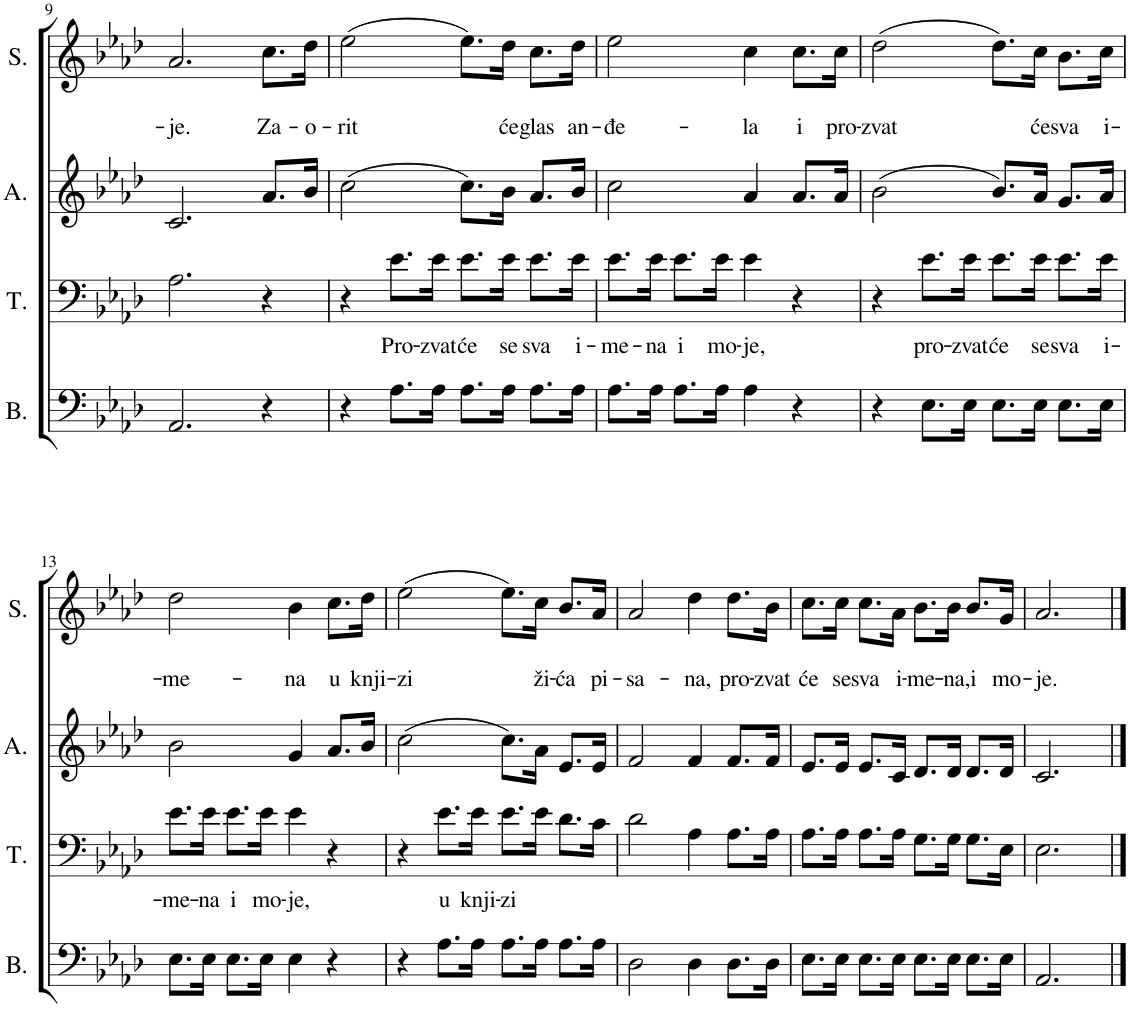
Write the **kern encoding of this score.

**kern	**kern	**text	**kern	**kern	**text	**text
*part4	*part3	*part3	*part2	*part1	*part1	*part1
*staff4	*staff3	*staff3	*staff2	*staff1	*staff1	*staff1
*I"Bass	*I"Tenor	*	*I"Alto	*I"Soprano	*	*
*I'B.	*I'T.	*	*I'A.	*I'S.	*	*
!!LO:PB:g=z
*clefF4	*clefF4	*	*clefG2	*clefG2	*	*
*k[b-e-a-d-]	*k[b-e-a-d-]	*	*k[b-e-a-d-]	*k[b-e-a-d-]	*	*
*M4/4	*M4/4	*	*M4/4	*M4/4	*	*
*met(c)	*met(c)	*	*met(c)	*met(c)	*	*
=9	=9	=9	=9	=9	=9	=9
!	!	!	!	!	!	!LO:LY:b
2.AA-/	2.A-\	.	2.c/	2.a-/	.	-je.
!	!	!	!	!	!	!LO:LY:b
4r	4r	.	8.a-/L	8.cc\L	.	Za-
!	!	!	!	!	!	!LO:LY:b
.	.	.	16b-/Jk	16dd-\Jk	.	-o-
=10	=10	=10	=10	=10	=10	=10
!	!	!	!	!	!	!LO:LY:b
4r	4r	.	(2cc\	(2ee-\	.	-rit
!	!	!LO:LY:b	!	!	!	!
8.A-\L	8.e-\L	Pro-	.	.	.	.
!	!	!LO:LY:b	!	!	!	!
16A-\Jk	16e-\Jk	-zvat	.	.	.	.
!	!	!LO:LY:b	!	!	!	!
8.A-\L	8.e-\L	će	8.cc\L)	8.ee-\L)	.	.
!	!	!LO:LY:b	!	!	!	!LO:LY:b
16A-\Jk	16e-\Jk	se	16b-\Jk	16dd-\Jk	.	će
!	!	!LO:LY:b	!	!	!	!LO:LY:b
8.A-\L	8.e-\L	sva	8.a-/L	8.cc\L	.	glas
!	!	!LO:LY:b	!	!	!	!LO:LY:b
16A-\Jk	16e-\Jk	i-	16b-/Jk	16dd-\Jk	.	an-
=11	=11	=11	=11	=11	=11	=11
!	!	!LO:LY:b	!	!	!	!LO:LY:b
8.A-\L	8.e-\L	-me-	2cc\	2ee-\	.	-đe-
!	!	!LO:LY:b	!	!	!	!
16A-\Jk	16e-\Jk	-na	.	.	.	.
!	!	!LO:LY:b	!	!	!	!
8.A-\L	8.e-\L	i	.	.	.	.
!	!	!LO:LY:b	!	!	!	!
16A-\Jk	16e-\Jk	mo-	.	.	.	.
!	!	!LO:LY:b	!	!	!	!LO:LY:b
4A-\	4e-\	-je,	4a-/	4cc\	.	-la
!	!	!	!	!	!	!LO:LY:b
4r	4r	.	8.a-/L	8.cc\L	.	i
!	!	!	!	!	!	!LO:LY:b
.	.	.	16a-/Jk	16cc\Jk	.	pro-
=12	=12	=12	=12	=12	=12	=12
!	!	!	!	!	!	!LO:LY:b
4r	4r	.	(2b-\	(2dd-\	.	-zvat
!	!	!LO:LY:b	!	!	!	!
8.E-\L	8.e-\L	pro-	.	.	.	.
!	!	!LO:LY:b	!	!	!	!
16E-\Jk	16e-\Jk	-zvat	.	.	.	.
!	!	!LO:LY:b	!	!	!	!
8.E-\L	8.e-\L	će	8.b-/L)	8.dd-\L)	.	.
!	!	!LO:LY:b	!	!	!	!LO:LY:b
16E-\Jk	16e-\Jk	se	16a-/Jk	16cc\Jk	.	će
!	!	!LO:LY:b	!	!	!	!LO:LY:b
8.E-\L	8.e-\L	sva	8.g/L	8.b-\L	.	sva
!	!	!LO:LY:b	!	!	!	!LO:LY:b
16E-\Jk	16e-\Jk	i-	16a-/Jk	16cc\Jk	.	i-
!!LO:LB:g=z
=13	=13	=13	=13	=13	=13	=13
!	!	!LO:LY:b	!	!	!	!LO:LY:b
8.E-\L	8.e-\L	-me-	2b-\	2dd-\	.	-me-
!	!	!LO:LY:b	!	!	!	!
16E-\Jk	16e-\Jk	-na	.	.	.	.
!	!	!LO:LY:b	!	!	!	!
8.E-\L	8.e-\L	i	.	.	.	.
!	!	!LO:LY:b	!	!	!	!
16E-\Jk	16e-\Jk	mo-	.	.	.	.
!	!	!LO:LY:b	!	!	!	!LO:LY:b
4E-\	4e-\	-je,	4g/	4b-\	.	-na
!	!	!	!	!	!	!LO:LY:b
4r	4r	.	8.a-/L	8.cc\L	.	u
!	!	!	!	!	!	!LO:LY:b
.	.	.	16b-/Jk	16dd-\Jk	.	knji-
=14	=14	=14	=14	=14	=14	=14
!	!	!	!	!	!	!LO:LY:b
4r	4r	.	(2cc\	(2ee-\	.	-zi
!	!	!LO:LY:b	!	!	!	!
8.A-\L	8.e-\L	u	.	.	.	.
!	!	!LO:LY:b	!	!	!	!
16A-\Jk	16e-\Jk	knji-	.	.	.	.
!	!	!LO:LY:b	!	!	!	!
8.A-\L	8.e-\L	-zi	8.cc\L)	8.ee-\L)	.	.
!	!	!	!	!	!	!LO:LY:b
16A-\Jk	16e-\Jk	.	16a-\Jk	16cc\Jk	.	ži-
!	!	!	!	!	!	!LO:LY:b
8.A-\L	8.d-\L	.	8.e-/L	8.b-/L	.	-ća
!	!	!	!	!	!	!LO:LY:b
16A-\Jk	16c\Jk	.	16e-/Jk	16a-/Jk	.	pi-
=15	=15	=15	=15	=15	=15	=15
!	!	!	!	!	!	!LO:LY:b
2D-\	2d-\	.	2f/	2a-/	.	-sa-
!	!	!	!	!	!	!LO:LY:b
4D-\	4A-\	.	4f/	4dd-\	.	-na,
!	!	!	!	!	!	!LO:LY:b
8.D-\L	8.A-\L	.	8.f/L	8.dd-\L	.	pro-
!	!	!	!	!	!	!LO:LY:b
16D-\Jk	16A-\Jk	.	16f/Jk	16b-\Jk	.	-zvat
=16	=16	=16	=16	=16	=16	=16
!	!	!	!	!	!	!LO:LY:b
8.E-\L	8.A-\L	.	8.e-/L	8.cc\L	.	će
!	!	!	!	!	!	!LO:LY:b
16E-\Jk	16A-\Jk	.	16e-/Jk	16cc\Jk	.	se
!	!	!	!	!	!	!LO:LY:b
8.E-\L	8.A-\L	.	8.e-/L	8.cc\L	.	sva
!	!	!	!	!	!	!LO:LY:b
16E-\Jk	16A-\Jk	.	16c/Jk	16a-\Jk	.	i-
!	!	!	!	!	!	!LO:LY:b
8.E-\L	8.G\L	.	8.d-/L	8.b-\L	.	-me-
!	!	!	!	!	!	!LO:LY:b
16E-\Jk	16G\Jk	.	16d-/Jk	16b-\Jk	.	-na,
!	!	!	!	!	!	!LO:LY:b
8.E-\L	8.G\L	.	8.d-/L	8.b-/L	.	i
!	!	!	!	!	!	!LO:LY:b
16E-\Jk	16E-\Jk	.	16d-/Jk	16g/Jk	.	mo-
=17	=17	=17	=17	=17	=17	=17
!	!	!	!	!	!	!LO:LY:b
2.AA-/	2.E-\	.	2.c/	2.a-/	.	-je.
==	==	==	==	==	==	==
*-	*-	*-	*-	*-	*-	*-
